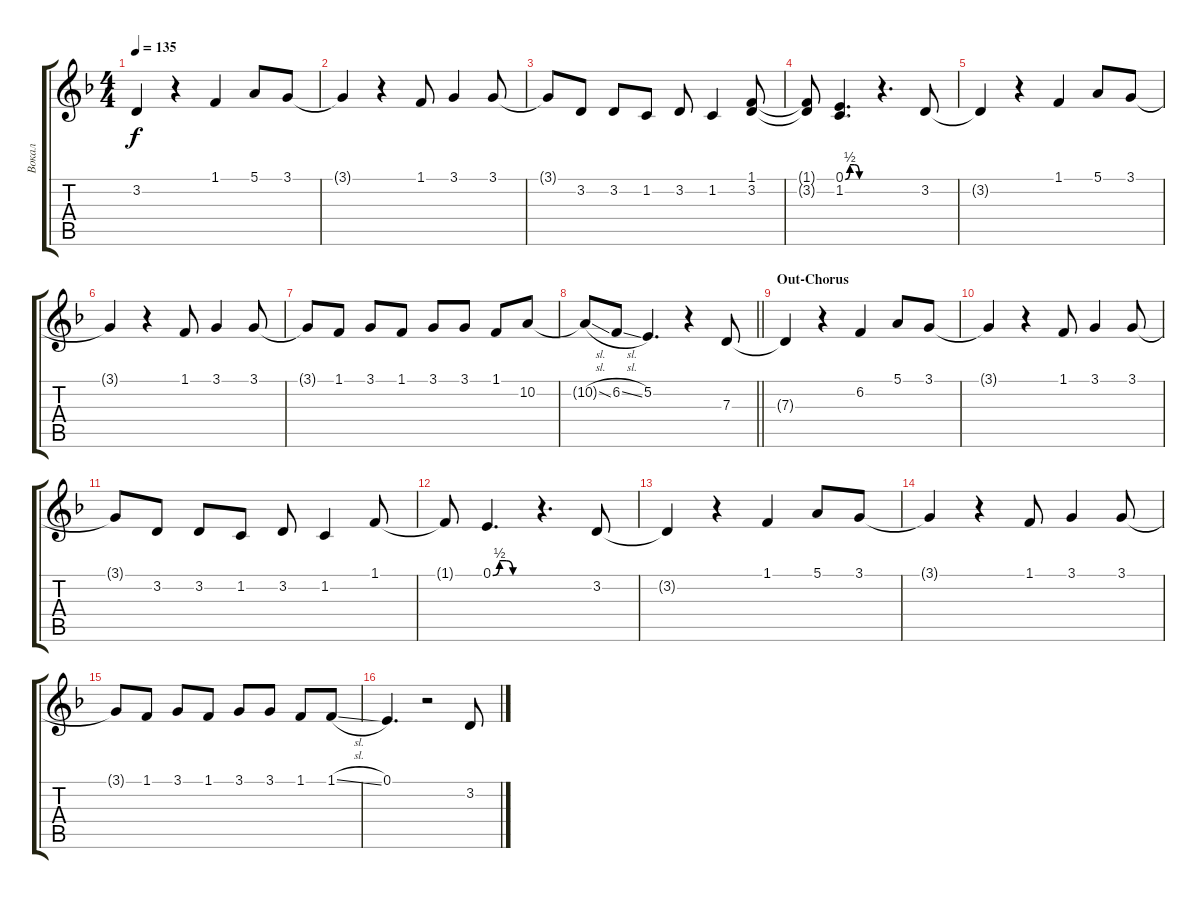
\track ("Вокал" "Вокал") {instrument trumpet}
\staff {score tabs}
\tuning (E4 B3 G3 D3 A2 E2) {hide}
\ts (4 4)
\tempo 135
\clef g2
\ks dminor
3.2{t}.4{dy f} r.4 1.1.4 5.1.8 3.1.8 |
3.1{t}.4 r.4 1.1.8 3.1.4 3.1.8 |
3.1{t}.8 3.2.8 3.2.8 1.2.8 3.2.8 1.2.4 (1.1 3.2).8 |
(1.1{t} 3.2{t}).8 (0.1{be (custom 0 0 10 2 20 2 30 0 60 0)} 1.2).4{d} r.4{d} 3.2.8 |
3.2{t}.4 r.4 1.1.4 5.1.8 3.1.8 |
3.1{t}.4 r.4 1.1.8 3.1.4 3.1.8 |
3.1{t}.8 1.1.8 3.1.8 1.1.8 3.1.8 3.1.8 1.1.8 10.2.8 |
\barLineRight lightlight
10.2{sl t}.8 6.2{sl}.8 5.2.4{d} r.4 7.3.8 |
\section ("" "Out-Chorus")
7.3{t}.4 r.4 6.2.4 5.1.8 3.1.8 |
3.1{t}.4 r.4 1.1.8 3.1.4 3.1.8 |
3.1{t}.8 3.2.8 3.2.8 1.2.8 3.2.8 1.2.4 1.1.8 |
1.1{t}.8 0.1{be (custom 0 0 10 2 20 2 30 0 60 0)}.4{d} r.4{d} 3.2.8 |
3.2{t}.4 r.4 1.1.4 5.1.8 3.1.8 |
3.1{t}.4 r.4 1.1.8 3.1.4 3.1.8 |
3.1{t}.8 1.1.8 3.1.8 1.1.8 3.1.8 3.1.8 1.1.8 1.1{sl}.8 |
0.1.4{d} r.2 3.2.8
